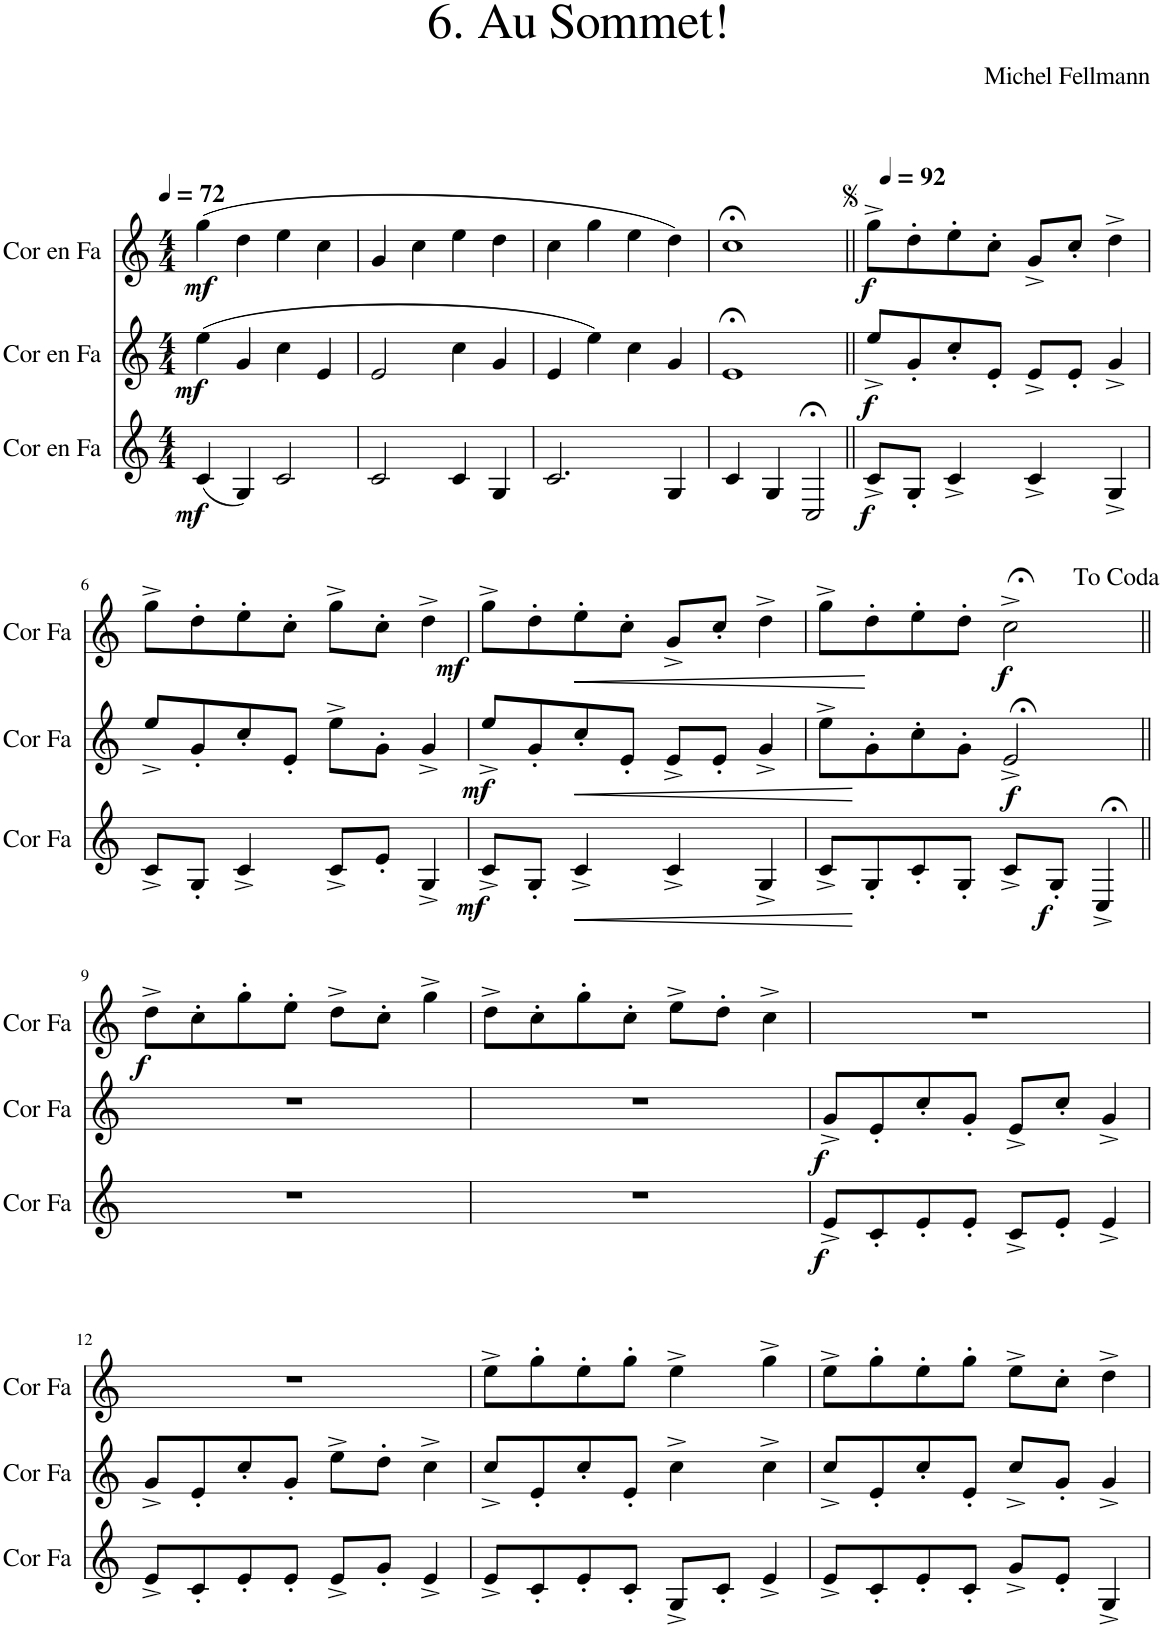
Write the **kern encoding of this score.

**kern	**dynam	**kern	**dynam	**kern	**dynam
*part3	*part3	*part2	*part2	*part1	*part1
*staff3	*staff3	*staff2	*staff2	*staff1	*staff1
*I"Cor en Fa	*	*I"Cor en Fa	*	*I"Cor en Fa	*
*I'Cor Fa	*	*I'Cor Fa	*	*I'Cor Fa	*
*clefG2	*	*clefG2	*	*clefG2	*
*Trd4c7	*	*Trd4c7	*	*Trd4c7	*
*k[]	*	*k[]	*	*k[]	*
*M4/4	*	*M4/4	*	*M4/4	*
*MM72	*	*MM72	*	*MM72	*
=1	=1	=1	=1	=1	=1
!	!LO:DY:b	!	!LO:DY:b	!	!LO:DY:b
(4c/	mf	(4ee\	mf	(4gg\	mf
4G/)	.	4g/	.	4dd\	.
2c/	.	4cc\	.	4ee\	.
.	.	4e/	.	4cc\	.
=2	=2	=2	=2	=2	=2
2c/	.	2e/	.	4g/	.
.	.	.	.	4cc\	.
4c/	.	4cc\	.	4ee\	.
4G/	.	4g/	.	4dd\	.
=3	=3	=3	=3	=3	=3
2.c/	.	4e/	.	4cc\	.
.	.	4ee\)	.	4gg\	.
.	.	4cc\	.	4ee\	.
4G/	.	4g/	.	4dd\)	.
=4	=4	=4	=4	=4	=4
4c/	.	1e;<	.	1cc;<	.
4G/	.	.	.	.	.
2C;</	.	.	.	.	.
=5||	=5||	=5||	=5||	=5||	=5||
*	*	*	*	*MM92	*
!	!LO:DY:b	!	!LO:DY:b	!	!LO:DY:b
8c^/L	f	8ee^/L	f	8gg^\L	f
8G'/J	.	8g'/	.	8dd'\	.
4c^/	.	8cc'/	.	8ee'\	.
.	.	8e'/J	.	8cc'\J	.
4c^/	.	8e^/L	.	8g^/L	.
.	.	8e'/J	.	8cc'/J	.
4G^/	.	4g^/	.	4dd^\	.
!!LO:LB:g=z
=6	=6	=6	=6	=6	=6
8c^/L	.	8ee^/L	.	8gg^\L	.
8G'/J	.	8g'/	.	8dd'\	.
4c^/	.	8cc'/	.	8ee'\	.
.	.	8e'/J	.	8cc'\J	.
8c^/L	.	8ee^\L	.	8gg^\L	.
8e'/J	.	8g'\J	.	8cc'\J	.
!	!	!	!	!	!LO:DY:b
4G^/	.	4g^/	.	4dd^\	mf
=7	=7	=7	=7	=7	=7
!	!LO:DY:b	!	!LO:DY:b	!	!
8c^/L	mf	8ee^/L	mf	8gg^\L	.
8G'/J	.	8g'/	.	8dd'\	.
!	!LO:HP:b	!	!LO:HP:b	!	!LO:HP:b
4c^/	<	8cc'/	<	8ee'\	<
.	.	8e'/J	.	8cc'\J	.
4c^/	.	8e^/L	.	8g^/L	.
.	.	8e'/J	.	8cc'/J	.
4G^/	.	4g^/	.	4dd^\	.
.	[	.	[	.	[
=8	=8	=8	=8	=8	=8
8c^/L	.	8ee^\L	.	8gg^\L	.
8G'/	.	8g'\	.	8dd'\	.
8c'/	.	8cc'\	.	8ee'\	.
8G'/J	.	8g'\J	.	8dd'\J	.
!	!	!	!LO:DY:b	!	!LO:DY:b
8c^/L	.	2e;<^/	f	2cc;<^\	f
!	!LO:DY:b	!	!	!	!
8G'/J	f	.	.	.	.
4C;<^/	.	.	.	.	.
!!LO:LB:g=z
=9||	=9||	=9||	=9||	=9||	=9||
!	!	!	!	!	!LO:DY:b
1r	.	1r	.	8dd^\L	f
.	.	.	.	8cc'\	.
.	.	.	.	8gg'\	.
.	.	.	.	8ee'\J	.
.	.	.	.	8dd^\L	.
.	.	.	.	8cc'\J	.
.	.	.	.	4gg^\	.
=10	=10	=10	=10	=10	=10
1r	.	1r	.	8dd^\L	.
.	.	.	.	8cc'\	.
.	.	.	.	8gg'\	.
.	.	.	.	8cc'\J	.
.	.	.	.	8ee^\L	.
.	.	.	.	8dd'\J	.
.	.	.	.	4cc^\	.
=11	=11	=11	=11	=11	=11
!	!LO:DY:b	!	!LO:DY:b	!	!
8e^/L	f	8g^/L	f	1r	.
8c'/	.	8e'/	.	.	.
8e'/	.	8cc'/	.	.	.
8e'/J	.	8g'/J	.	.	.
8c^/L	.	8e^/L	.	.	.
8e'/J	.	8cc'/J	.	.	.
4e^/	.	4g^/	.	.	.
!!LO:LB:g=z
=12	=12	=12	=12	=12	=12
8e^/L	.	8g^/L	.	1r	.
8c'/	.	8e'/	.	.	.
8e'/	.	8cc'/	.	.	.
8e'/J	.	8g'/J	.	.	.
8e^/L	.	8ee^\L	.	.	.
8g'/J	.	8dd'\J	.	.	.
4e^/	.	4cc^\	.	.	.
=13	=13	=13	=13	=13	=13
8e^/L	.	8cc^/L	.	8ee^\L	.
8c'/	.	8e'/	.	8gg'\	.
8e'/	.	8cc'/	.	8ee'\	.
8c'/J	.	8e'/J	.	8gg'\J	.
8G^/L	.	4cc^\	.	4ee^\	.
8c'/J	.	.	.	.	.
4e^/	.	4cc^\	.	4gg^\	.
=14	=14	=14	=14	=14	=14
8e^/L	.	8cc^/L	.	8ee^\L	.
8c'/	.	8e'/	.	8gg'\	.
8e'/	.	8cc'/	.	8ee'\	.
8c'/J	.	8e'/J	.	8gg'\J	.
8g^/L	.	8cc^/L	.	8ee^\L	.
8e'/J	.	8g'/J	.	8cc'\J	.
4G^/	.	4g^/	.	4dd^\	.
=	=	=	=	=	=
*-	*-	*-	*-	*-	*-
